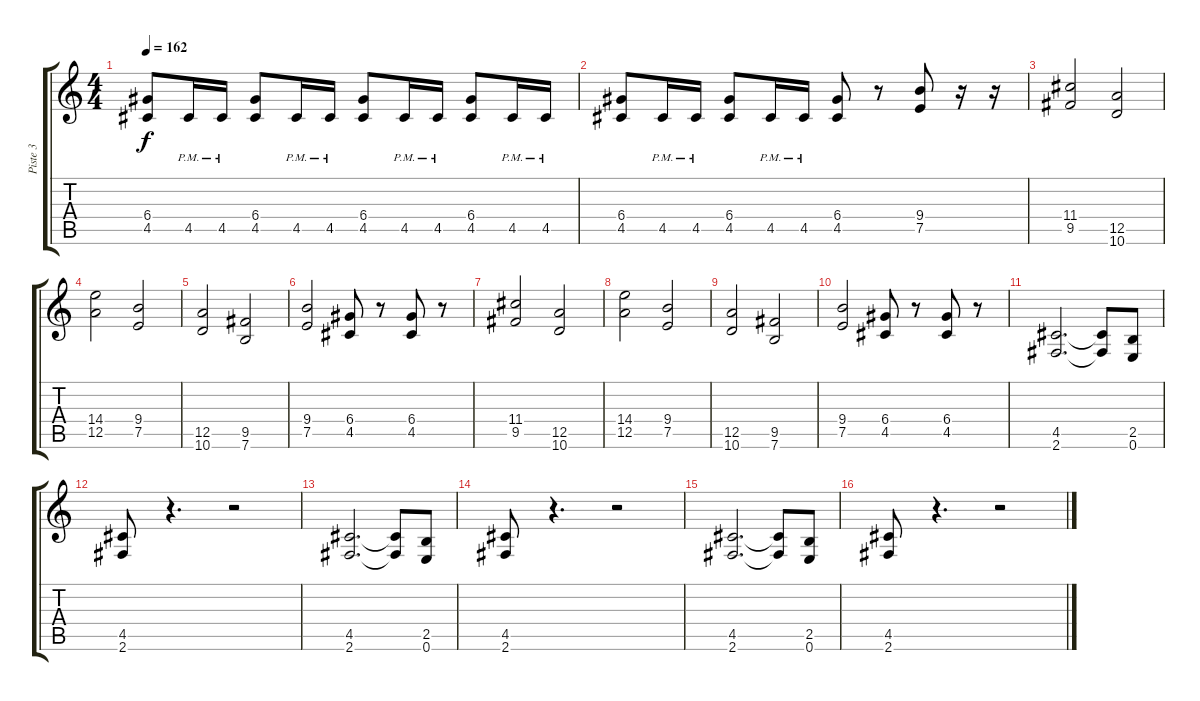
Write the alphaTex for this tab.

\track ("Piste 3" "Piste 3") {instrument overdrivenguitar}
\staff {score tabs}
\tuning (E4 B3 G3 D3 A2 E2) {hide}
\ts (4 4)
\tempo 162
\clef g2
\ks c
(6.4 4.5).8{dy f} 4.5{pm}.16 4.5{pm}.16 (6.4 4.5).8 4.5{pm}.16 4.5{pm}.16 (6.4 4.5).8 4.5{pm}.16 4.5{pm}.16 (6.4 4.5).8 4.5{pm}.16 4.5{pm}.16 |
(6.4 4.5).8 4.5{pm}.16 4.5{pm}.16 (6.4 4.5).8 4.5{pm}.16 4.5{pm}.16 (6.4 4.5).8 r.8 (9.4 7.5).8 r.16 r.16 |
(11.4 9.5).2 (12.5 10.6).2 |
(14.4 12.5).2 (9.4 7.5).2 |
(12.5 10.6).2 (9.5 7.6).2 |
(9.4 7.5).2 (6.4 4.5).8 r.8 (6.4 4.5).8 r.8 |
(11.4 9.5).2 (12.5 10.6).2 |
(14.4 12.5).2 (9.4 7.5).2 |
(12.5 10.6).2 (9.5 7.6).2 |
(9.4 7.5).2 (6.4 4.5).8 r.8 (6.4 4.5).8 r.8 |
(4.5 2.6).2{d} (4.5{t} 2.6{t}).8 (2.5 0.6).8 |
(4.5 2.6).8 r.4{d} r.2 |
(4.5 2.6).2{d} (4.5{t} 2.6{t}).8 (2.5 0.6).8 |
(4.5 2.6).8 r.4{d} r.2 |
(4.5 2.6).2{d} (4.5{t} 2.6{t}).8 (2.5 0.6).8 |
(4.5 2.6).8 r.4{d} r.2
